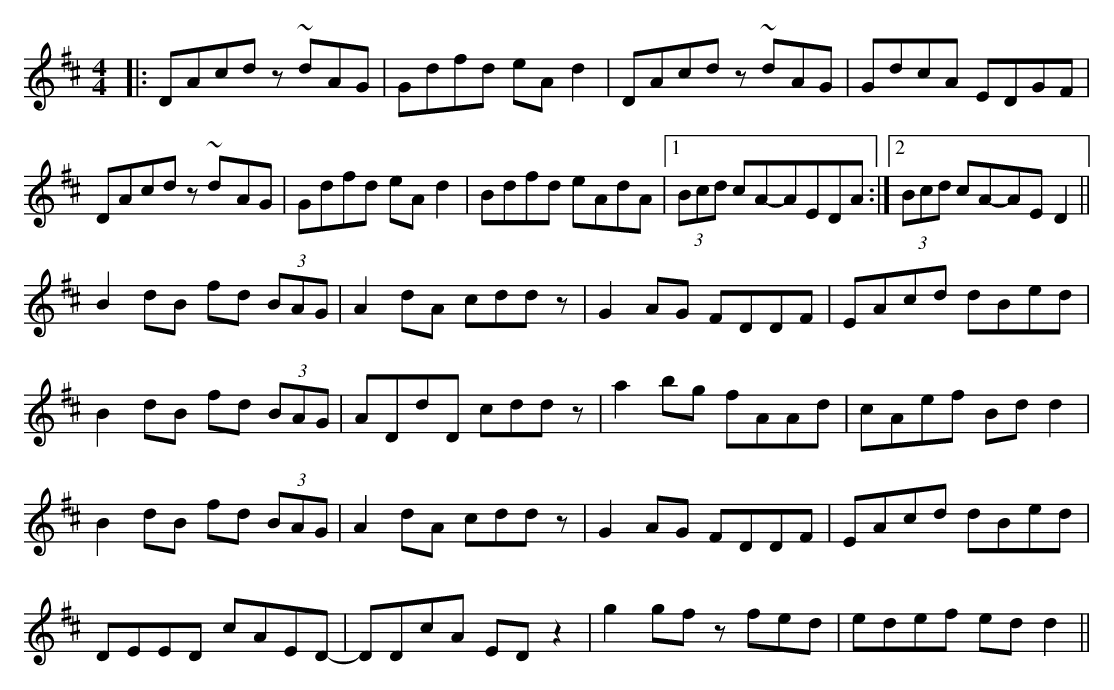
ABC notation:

X:1
M:4/4
K:D
|:DAcd z ~d-AG|Gdfd eA d2|DAcd z ~d-AG|GdcA EDGF|
DAcd z ~d-AG|Gdfd eA d2|Bdfd eAdA|1 (3Bcd cA-AEDA:|2 (3Bcd cA-AE D2||
B2 dB fd (3BAG|A2 dA cdd z|G2 AG FDDF|EAcd dB-ed|
B2 dB fd (3BAG|ADdD cdd z|a2 bg fAAd|cAef Bd d2|
B2 dB fd (3BAG|A2 dA cdd z|G2 AG FDDF|EAcd dB-ed|
DEED cAED-|DDcA ED z2|g2 gf z fed|edef ed d2||
